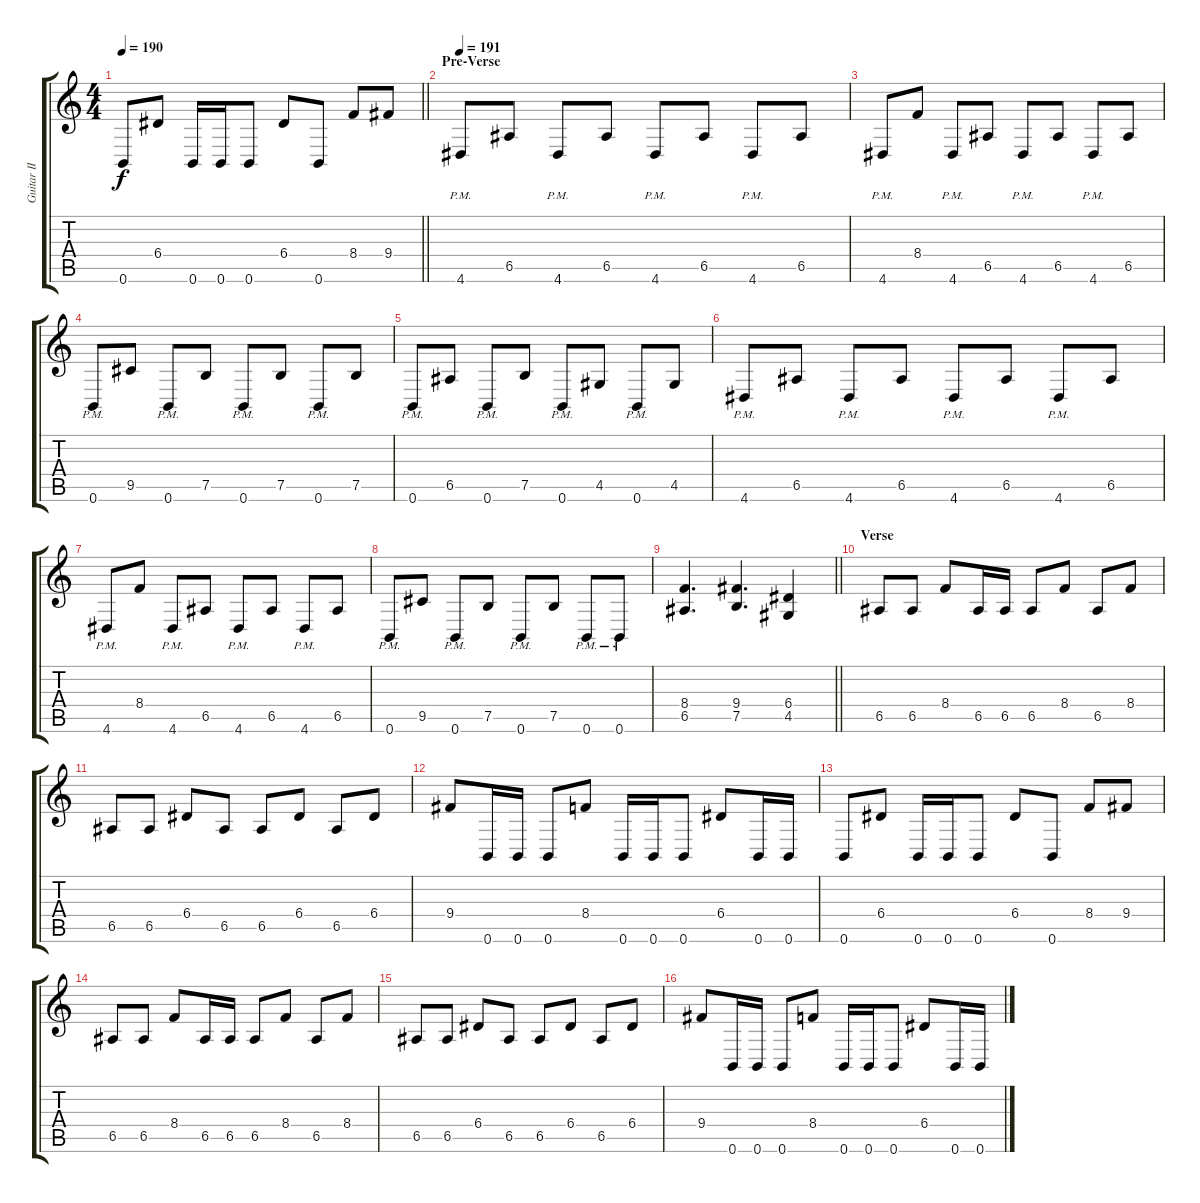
\track ("Guitar II" "Guitar II") {instrument distortionguitar}
\staff {score tabs}
\tuning (B3 Gb3 D3 A2 E2 B1) {hide}
\ts (4 4)
\tempo 190
\clef g2
\barLineRight lightlight
\ks c
0.6.8{dy f} 6.4.8 0.6.16 0.6.16 0.6.8 6.4.8 0.6.8 8.4.8 9.4.8 |
\section ("" "Pre-Verse")
\tempo 191
4.6{pm}.8 6.5.8 4.6{pm}.8 6.5.8 4.6{pm}.8 6.5.8 4.6{pm}.8 6.5.8 |
4.6{pm}.8 8.4.8 4.6{pm}.8 6.5.8 4.6{pm}.8 6.5.8 4.6{pm}.8 6.5.8 |
0.6{pm}.8 9.5.8 0.6{pm}.8 7.5.8 0.6{pm}.8 7.5.8 0.6{pm}.8 7.5.8 |
0.6{pm}.8 6.5.8 0.6{pm}.8 7.5.8 0.6{pm}.8 4.5.8 0.6{pm}.8 4.5.8 |
4.6{pm}.8 6.5.8 4.6{pm}.8 6.5.8 4.6{pm}.8 6.5.8 4.6{pm}.8 6.5.8 |
4.6{pm}.8 8.4.8 4.6{pm}.8 6.5.8 4.6{pm}.8 6.5.8 4.6{pm}.8 6.5.8 |
0.6{pm}.8 9.5.8 0.6{pm}.8 7.5.8 0.6{pm}.8 7.5.8 0.6{pm}.8 0.6{pm}.8 |
\barLineRight lightlight
(8.4 6.5).4{d} (9.4 7.5).4{d} (6.4 4.5).4 |
\section ("" "Verse")
6.5.8 6.5.8 8.4.8 6.5.16 6.5.16 6.5.8 8.4.8 6.5.8 8.4.8 |
6.5.8 6.5.8 6.4.8 6.5.8 6.5.8 6.4.8 6.5.8 6.4.8 |
9.4.8 0.6.16 0.6.16 0.6.8 8.4.8 0.6.16 0.6.16 0.6.8 6.4.8 0.6.16 0.6.16 |
0.6.8 6.4.8 0.6.16 0.6.16 0.6.8 6.4.8 0.6.8 8.4.8 9.4.8 |
6.5.8 6.5.8 8.4.8 6.5.16 6.5.16 6.5.8 8.4.8 6.5.8 8.4.8 |
6.5.8 6.5.8 6.4.8 6.5.8 6.5.8 6.4.8 6.5.8 6.4.8 |
9.4.8 0.6.16 0.6.16 0.6.8 8.4.8 0.6.16 0.6.16 0.6.8 6.4.8 0.6.16 0.6.16
